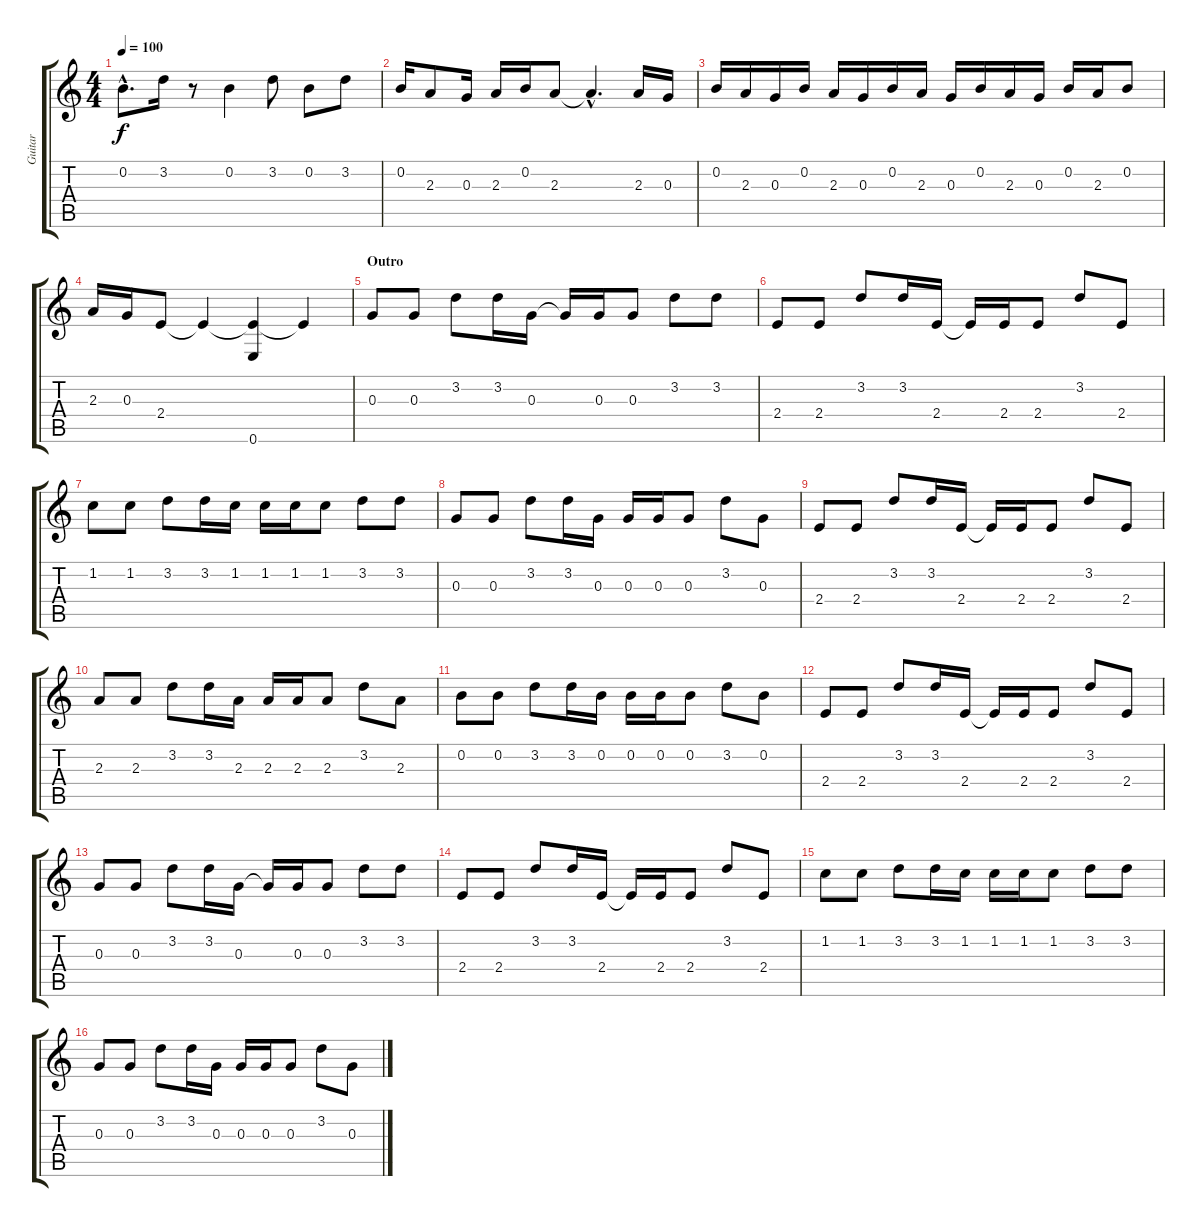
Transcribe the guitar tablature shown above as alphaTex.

\track ("Guitar" "Guitar") {instrument distortionguitar}
\staff {score tabs}
\tuning (E4 B3 G3 D3 A2 E2) {hide}
\ts (4 4)
\tempo 100
\clef g2
\ks c
0.2{hac}.8{d dy f} 3.2.16 r.8 0.2.4 3.2.8 0.2.8 3.2.8 |
0.2.16 2.3.8 0.3.16 2.3.16 0.2.16 2.3.8 2.3{hac t}.4{d} 2.3.16 0.3.16 |
0.2.16 2.3.16 0.3.16 0.2.16 2.3.16 0.3.16 0.2.16 2.3.16 0.3.16 0.2.16 2.3.16 0.3.16 0.2.16 2.3.16 0.2.8 |
2.3.16 0.3.16 2.4.8 2.4{t}.4 (2.4{t} 0.6).4 2.4{t}.4 |
\section ("" "Outro")
0.3.8{volume 10 balance 8} 0.3.8 3.2.8 3.2.16 0.3.16 0.3{t}.16 0.3.16 0.3.8 3.2.8 3.2.8 |
2.4.8 2.4.8 3.2.8 3.2.16 2.4.16 2.4{t}.16 2.4.16 2.4.8 3.2.8 2.4.8 |
1.2.8 1.2.8 3.2.8 3.2.16 1.2.16 1.2.16 1.2.16 1.2.8 3.2.8 3.2.8 |
0.3.8 0.3.8 3.2.8 3.2.16 0.3.16 0.3.16 0.3.16 0.3.8 3.2.8 0.3.8 |
2.4.8 2.4.8 3.2.8 3.2.16 2.4.16 2.4{t}.16 2.4.16 2.4.8 3.2.8 2.4.8 |
2.3.8 2.3.8 3.2.8 3.2.16 2.3.16 2.3.16 2.3.16 2.3.8 3.2.8 2.3.8 |
0.2.8 0.2.8 3.2.8 3.2.16 0.2.16 0.2.16 0.2.16 0.2.8 3.2.8 0.2.8 |
2.4.8 2.4.8 3.2.8 3.2.16 2.4.16 2.4{t}.16 2.4.16 2.4.8 3.2.8 2.4.8 |
0.3.8{volume 10} 0.3.8 3.2.8 3.2.16 0.3.16 0.3{t}.16 0.3.16 0.3.8 3.2.8 3.2.8 |
2.4.8 2.4.8 3.2.8 3.2.16 2.4.16 2.4{t}.16 2.4.16 2.4.8 3.2.8 2.4.8 |
1.2.8 1.2.8 3.2.8 3.2.16 1.2.16 1.2.16 1.2.16 1.2.8 3.2.8 3.2.8 |
0.3.8 0.3.8 3.2.8 3.2.16 0.3.16 0.3.16 0.3.16 0.3.8 3.2.8 0.3.8
